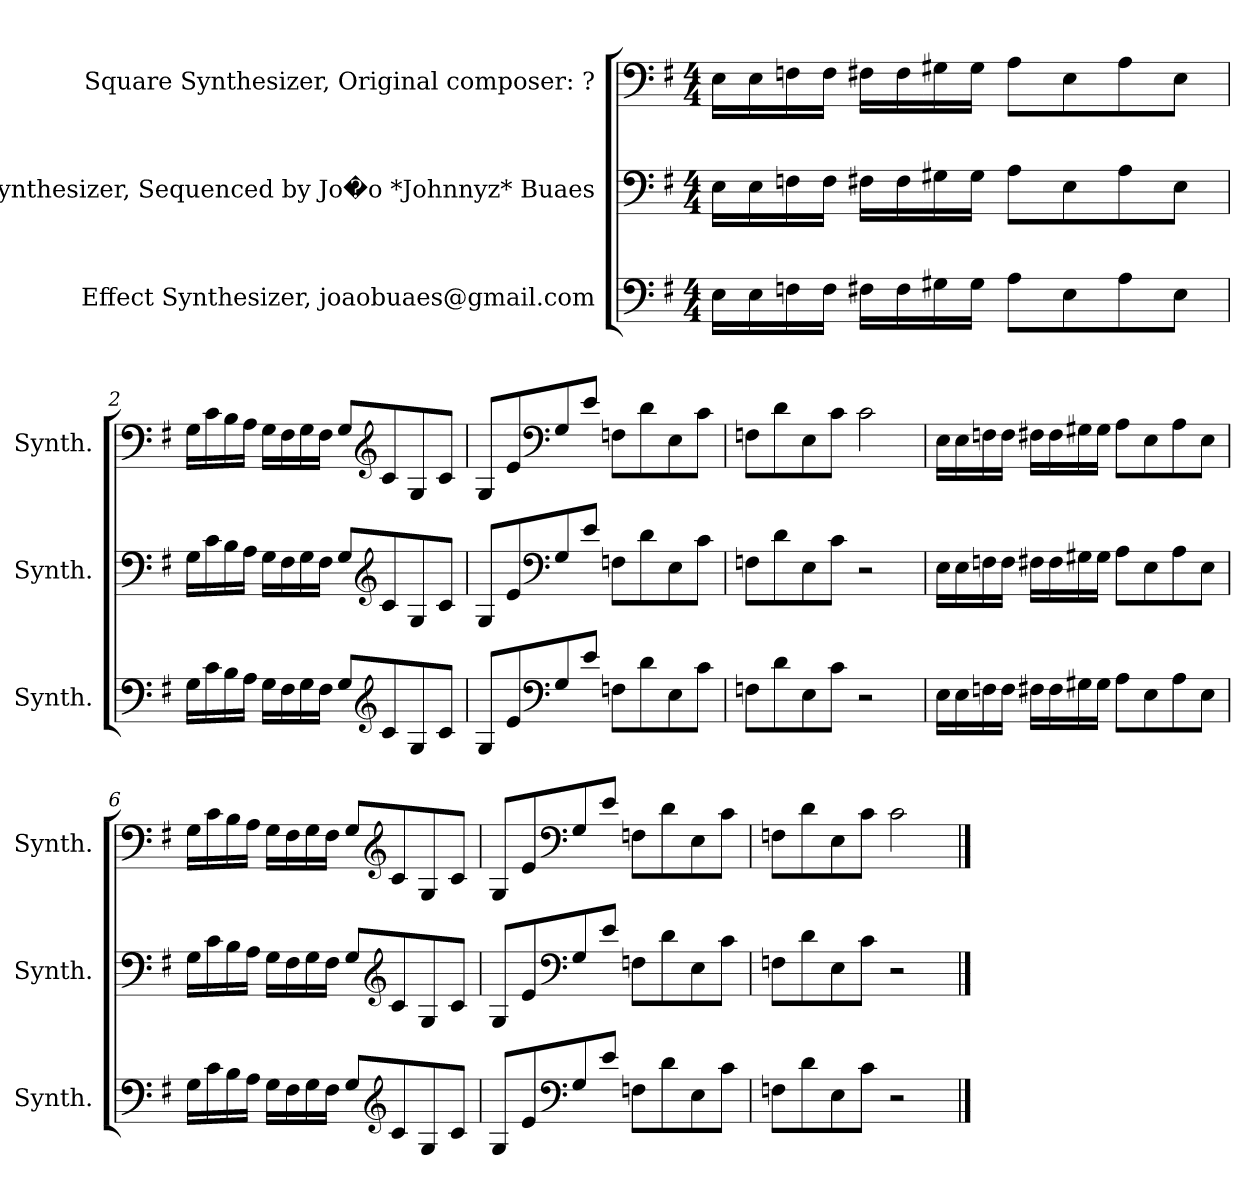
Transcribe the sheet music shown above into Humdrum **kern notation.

**kern	**kern	**kern
*part3	*part2	*part1
*staff3	*staff2	*staff1
*I"Effect Synthesizer, joaobuaes@gmail.com	*I"Square Synthesizer, Sequenced by Jo�o *Johnnyz* Buaes	*I"Square Synthesizer, Original composer: ?
*I'Synth.	*I'Synth.	*I'Synth.
*clefF4	*clefF4	*clefF4
*k[f#]	*k[f#]	*k[f#]
*M4/4	*M4/4	*M4/4
*MM120	*MM120	*MM120
=1	=1	=1
16E\LL	16E\LL	16E\LL
16E\	16E\	16E\
16Fn\	16Fn\	16Fn\
16F\JJ	16F\JJ	16F\JJ
16F#X\LL	16F#X\LL	16F#X\LL
16F#\	16F#\	16F#\
16G#X\	16G#X\	16G#X\
16G#\JJ	16G#\JJ	16G#\JJ
8A\L	8A\L	8A\L
8E\	8E\	8E\
8A\	8A\	8A\
8E\J	8E\J	8E\J
!!LO:LB:g=z
=2	=2	=2
16G\LL	16G\LL	16G\LL
16c\	16c\	16c\
16B\	16B\	16B\
16A\JJ	16A\JJ	16A\JJ
16G\LL	16G\LL	16G\LL
16F#\	16F#\	16F#\
16G\	16G\	16G\
16F#\JJ	16F#\JJ	16F#\JJ
8G/L	8G/L	8G/L
*clefG2	*clefG2	*clefG2
8c/	8c/	8c/
8G/	8G/	8G/
8c/J	8c/J	8c/J
=3	=3	=3
8G/L	8G/L	8G/L
8e/	8e/	8e/
*clefF4	*clefF4	*clefF4
8G/	8G/	8G/
8e/J	8e/J	8e/J
8Fn\L	8Fn\L	8Fn\L
8d\	8d\	8d\
8E\	8E\	8E\
8c\J	8c\J	8c\J
=4	=4	=4
8Fn\L	8Fn\L	8Fn\L
8d\	8d\	8d\
8E\	8E\	8E\
8c\J	8c\J	8c\J
2r	2r	2c\
!!LO:LB:g=z
=5	=5	=5
16E\LL	16E\LL	16E\LL
16E\	16E\	16E\
16Fn\	16Fn\	16Fn\
16F\JJ	16F\JJ	16F\JJ
16F#X\LL	16F#X\LL	16F#X\LL
16F#\	16F#\	16F#\
16G#X\	16G#X\	16G#X\
16G#\JJ	16G#\JJ	16G#\JJ
8A\L	8A\L	8A\L
8E\	8E\	8E\
8A\	8A\	8A\
8E\J	8E\J	8E\J
=6	=6	=6
16G\LL	16G\LL	16G\LL
16c\	16c\	16c\
16B\	16B\	16B\
16A\JJ	16A\JJ	16A\JJ
16G\LL	16G\LL	16G\LL
16F#\	16F#\	16F#\
16G\	16G\	16G\
16F#\JJ	16F#\JJ	16F#\JJ
8G/L	8G/L	8G/L
*clefG2	*clefG2	*clefG2
8c/	8c/	8c/
8G/	8G/	8G/
8c/J	8c/J	8c/J
=7	=7	=7
8G/L	8G/L	8G/L
8e/	8e/	8e/
*clefF4	*clefF4	*clefF4
8G/	8G/	8G/
8e/J	8e/J	8e/J
8Fn\L	8Fn\L	8Fn\L
8d\	8d\	8d\
8E\	8E\	8E\
8c\J	8c\J	8c\J
!!LO:LB:g=z
=8	=8	=8
8Fn\L	8Fn\L	8Fn\L
8d\	8d\	8d\
8E\	8E\	8E\
8c\J	8c\J	8c\J
2r	2r	2c\
==	==	==
*-	*-	*-
